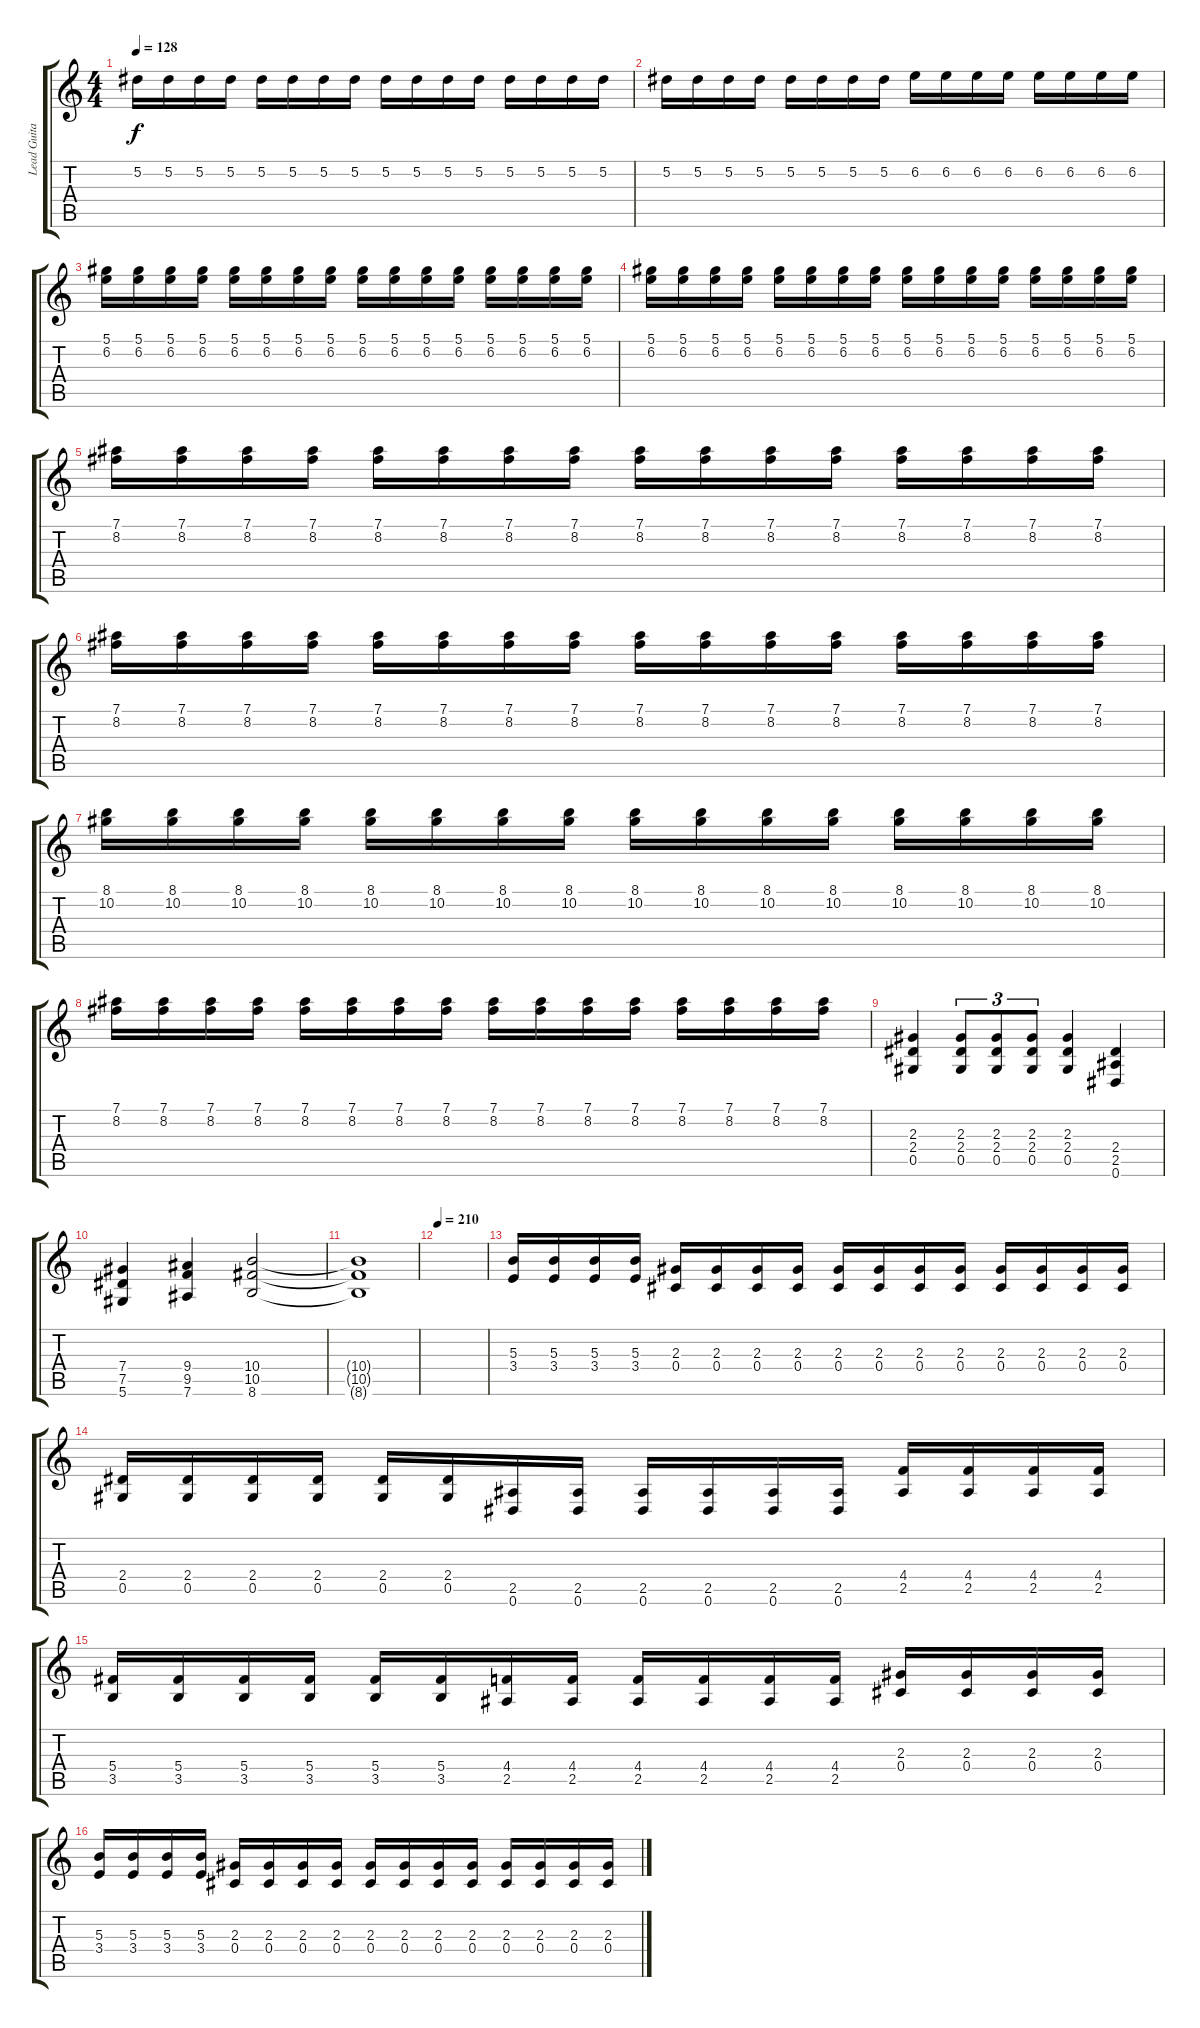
\track ("Lead Guitar" "Lead Guita") {instrument distortionguitar}
\staff {score tabs}
\tuning (Eb4 Bb3 Gb3 Db3 Ab2 Eb2) {hide}
\ts (4 4)
\tempo 128
\clef g2
\ks c
5.2.16{dy f} 5.2.16 5.2.16 5.2.16 5.2.16 5.2.16 5.2.16 5.2.16 5.2.16 5.2.16 5.2.16 5.2.16 5.2.16 5.2.16 5.2.16 5.2.16 |
5.2.16 5.2.16 5.2.16 5.2.16 5.2.16 5.2.16 5.2.16 5.2.16 6.2.16 6.2.16 6.2.16 6.2.16 6.2.16 6.2.16 6.2.16 6.2.16 |
(5.1 6.2).16 (5.1 6.2).16 (5.1 6.2).16 (5.1 6.2).16 (5.1 6.2).16 (5.1 6.2).16 (5.1 6.2).16 (5.1 6.2).16 (5.1 6.2).16 (5.1 6.2).16 (5.1 6.2).16 (5.1 6.2).16 (5.1 6.2).16 (5.1 6.2).16 (5.1 6.2).16 (5.1 6.2).16 |
(5.1 6.2).16 (5.1 6.2).16 (5.1 6.2).16 (5.1 6.2).16 (5.1 6.2).16 (5.1 6.2).16 (5.1 6.2).16 (5.1 6.2).16 (5.1 6.2).16 (5.1 6.2).16 (5.1 6.2).16 (5.1 6.2).16 (5.1 6.2).16 (5.1 6.2).16 (5.1 6.2).16 (5.1 6.2).16 |
(7.1 8.2).16 (7.1 8.2).16 (7.1 8.2).16 (7.1 8.2).16 (7.1 8.2).16 (7.1 8.2).16 (7.1 8.2).16 (7.1 8.2).16 (7.1 8.2).16 (7.1 8.2).16 (7.1 8.2).16 (7.1 8.2).16 (7.1 8.2).16 (7.1 8.2).16 (7.1 8.2).16 (7.1 8.2).16 |
(7.1 8.2).16 (7.1 8.2).16 (7.1 8.2).16 (7.1 8.2).16 (7.1 8.2).16 (7.1 8.2).16 (7.1 8.2).16 (7.1 8.2).16 (7.1 8.2).16 (7.1 8.2).16 (7.1 8.2).16 (7.1 8.2).16 (7.1 8.2).16 (7.1 8.2).16 (7.1 8.2).16 (7.1 8.2).16 |
(8.1 10.2).16 (8.1 10.2).16 (8.1 10.2).16 (8.1 10.2).16 (8.1 10.2).16 (8.1 10.2).16 (8.1 10.2).16 (8.1 10.2).16 (8.1 10.2).16 (8.1 10.2).16 (8.1 10.2).16 (8.1 10.2).16 (8.1 10.2).16 (8.1 10.2).16 (8.1 10.2).16 (8.1 10.2).16 |
(7.1 8.2).16 (7.1 8.2).16 (7.1 8.2).16 (7.1 8.2).16 (7.1 8.2).16 (7.1 8.2).16 (7.1 8.2).16 (7.1 8.2).16 (7.1 8.2).16 (7.1 8.2).16 (7.1 8.2).16 (7.1 8.2).16 (7.1 8.2).16 (7.1 8.2).16 (7.1 8.2).16 (7.1 8.2).16 |
(2.3 2.4 0.5).4 (2.3 2.4 0.5).8{tu (3 2)} (2.3 2.4 0.5).8{tu (3 2)} (2.3 2.4 0.5).8{tu (3 2)} (2.3 2.4 0.5).4 (2.4 2.5 0.6).4 |
(7.4 7.5 5.6).4 (9.4 9.5 7.6).4 (10.4 10.5 8.6).2 |
(10.4{t} 10.5{t} 8.6{t}).1 |
\tempo 210
|
(5.3 3.4).16 (5.3 3.4).16 (5.3 3.4).16 (5.3 3.4).16 (2.3 0.4).16 (2.3 0.4).16 (2.3 0.4).16 (2.3 0.4).16 (2.3 0.4).16 (2.3 0.4).16 (2.3 0.4).16 (2.3 0.4).16 (2.3 0.4).16 (2.3 0.4).16 (2.3 0.4).16 (2.3 0.4).16 |
(2.4 0.5).16 (2.4 0.5).16 (2.4 0.5).16 (2.4 0.5).16 (2.4 0.5).16 (2.4 0.5).16 (2.5 0.6).16 (2.5 0.6).16 (2.5 0.6).16 (2.5 0.6).16 (2.5 0.6).16 (2.5 0.6).16 (4.4 2.5).16 (4.4 2.5).16 (4.4 2.5).16 (4.4 2.5).16 |
(5.4 3.5).16 (5.4 3.5).16 (5.4 3.5).16 (5.4 3.5).16 (5.4 3.5).16 (5.4 3.5).16 (4.4 2.5).16 (4.4 2.5).16 (4.4 2.5).16 (4.4 2.5).16 (4.4 2.5).16 (4.4 2.5).16 (2.3 0.4).16 (2.3 0.4).16 (2.3 0.4).16 (2.3 0.4).16 |
(5.3 3.4).16 (5.3 3.4).16 (5.3 3.4).16 (5.3 3.4).16 (2.3 0.4).16 (2.3 0.4).16 (2.3 0.4).16 (2.3 0.4).16 (2.3 0.4).16 (2.3 0.4).16 (2.3 0.4).16 (2.3 0.4).16 (2.3 0.4).16 (2.3 0.4).16 (2.3 0.4).16 (2.3 0.4).16
